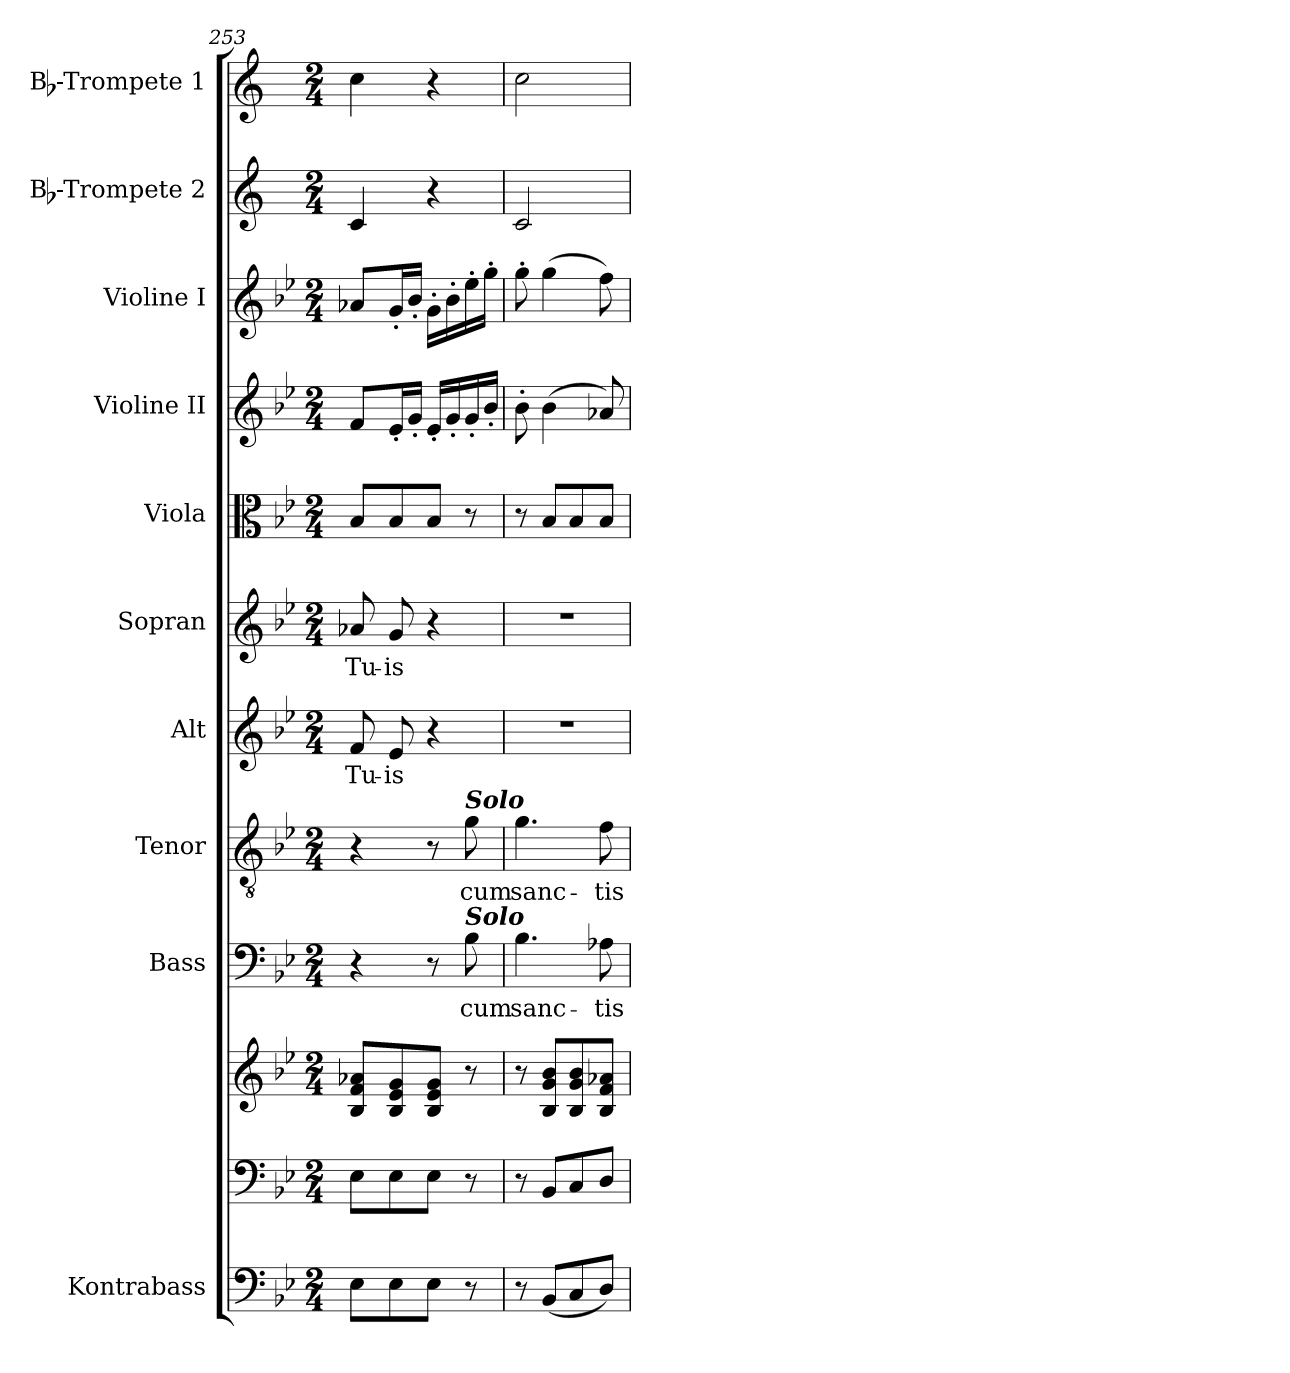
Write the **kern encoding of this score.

**kern	**kern	**kern	**kern	**text	**kern	**text	**kern	**text	**kern	**text	**kern	**kern	**kern	**kern	**kern
*part11	*part10	*part10	*part9	*part9	*part8	*part8	*part7	*part7	*part6	*part6	*part5	*part4	*part3	*part2	*part1
*staff12	*staff11	*staff10	*staff9	*staff9	*staff8	*staff8	*staff7	*staff7	*staff6	*staff6	*staff5	*staff4	*staff3	*staff2	*staff1
*I"Kontrabass	*	*	*I"Bass	*	*I"Tenor	*	*I"Alt	*	*I"Sopran	*	*I"Viola	*I"Violine II	*I"Violine I	*I"Bb-Trompete 2	*I"Bb-Trompete 1
*I'Kb.	*	*	*I'B.	*	*I'T.	*	*I'A.	*	*I'S.	*	*I'Vla.	*I'Vl. II	*I'Vl. I	*I'Bb Trp. 2	*I'Bb Trp. 1
*clefF4	*clefF4	*clefG2	*clefF4	*	*clefGv2	*	*clefG2	*	*clefG2	*	*clefC3	*clefG2	*clefG2	*clefG2	*clefG2
*ITrd7c12	*	*	*	*	*	*	*	*	*	*	*	*	*	*ITrd1c2	*ITrd1c2
*k[b-e-]	*k[b-e-]	*k[b-e-]	*k[b-e-]	*	*k[b-e-]	*	*k[b-e-]	*	*k[b-e-]	*	*k[b-e-]	*k[b-e-]	*k[b-e-]	*k[b-e-]	*k[b-e-]
*B-:	*B-:	*B-:	*B-:	*	*B-:	*	*B-:	*	*B-:	*	*B-:	*B-:	*B-:	*B-:	*B-:
*M2/4	*M2/4	*M2/4	*M2/4	*	*M2/4	*	*M2/4	*	*M2/4	*	*M2/4	*M2/4	*M2/4	*M2/4	*M2/4
=253	=253	=253	=253	=253	=253	=253	=253	=253	=253	=253	=253	=253	=253	=253	=253
!	!	!	!	!	!	!	!	!LO:LY:b	!	!LO:LY:b	!	!	!	!	!
8EE-\L	8E-\L	8B-/ 8f/ 8a-X/L	4r	.	4r	.	8f/	Tu-	8a-X/	Tu-	8B-/L	8f/L	8a-X/L	4B-/	4b-\
!	!	!	!	!	!	!	!	!LO:LY:b	!	!LO:LY:b	!	!	!	!	!
8EE-\	8E-\	8B-/ 8e-/ 8g/	.	.	.	.	8e-/	-is	8g/	-is	8B-/	16e-'</L	16g'</L	.	.
.	.	.	.	.	.	.	.	.	.	.	.	16g'</JJ	16b-'</JJ	.	.
8EE-\J	8E-\J	8B-/ 8e-/ 8g/J	8r	.	8r	.	4r	.	4r	.	8B-/J	16e-'</LL	16g'>\LL	4r	4r
.	.	.	.	.	.	.	.	.	.	.	.	16g'</	16b-'>\	.	.
!	!	!	!	!	!LO:TX:a:Bi:t=Solo	!	!	!	!	!	!	!	!	!	!
!	!	!	!LO:TX:a:Bi:t=Solo	!	!	!	!	!	!	!	!	!	!	!	!
!	!	!	!	!LO:LY:b	!	!LO:LY:b	!	!	!	!	!	!	!	!	!
8r	8r	8r	8B-\	cum	8g\	cum	.	.	.	.	8r	16g'</	16ee-'>\	.	.
.	.	.	.	.	.	.	.	.	.	.	.	16b-'</JJ	16gg'>\JJ	.	.
=254	=254	=254	=254	=254	=254	=254	=254	=254	=254	=254	=254	=254	=254	=254	=254
!	!	!	!	!LO:LY:b	!	!LO:LY:b	!	!	!	!	!	!	!	!	!
8r	8r	8r	4.B-\	sanc-	4.g\	sanc-	2r	.	2r	.	8r	8b-'>\	8gg'>\	2B-/	2b-\
(<8BBB-/L	8BB-/L	8B-/ 8g/ 8b-/L	.	.	.	.	.	.	.	.	8B-/L	(>4b-\	(>4gg\	.	.
8CC/	8C/	8B-/ 8g/ 8b-/	.	.	.	.	.	.	.	.	8B-/	.	.	.	.
!	!	!	!	!LO:LY:b	!	!LO:LY:b	!	!	!	!	!	!	!	!	!
8DD/J)	8D/J	8B-/ 8f/ 8a-X/J	8A-X\	-tis	8f\	-tis	.	.	.	.	8B-/J	8a-X/)	8ff\)	.	.
=	=	=	=	=	=	=	=	=	=	=	=	=	=	=	=
*-	*-	*-	*-	*-	*-	*-	*-	*-	*-	*-	*-	*-	*-	*-	*-
